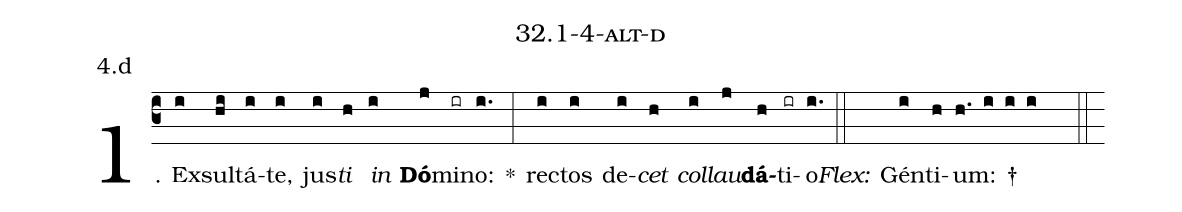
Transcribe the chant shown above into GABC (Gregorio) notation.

name: 32.1-4-alt-d;
annotation: 4.d;
%%
(c3)1. Ex(i)sul(hi)tá(i)te,(i) jus(i)<i>ti</i>(h) <i>in</i>(i) <b>Dó</b>(j)mi(ir)no:(i.) *(:) rec(i)tos(i) de(i)<i>cet</i>(h) <i>col</i>(i)<i>lau</i>(j)<b>dá</b>(h)ti(ir)o.(i.) (::)
<i>Flex:</i>()  Gén(i)ti(h)um: †(h. i i i  ::)
